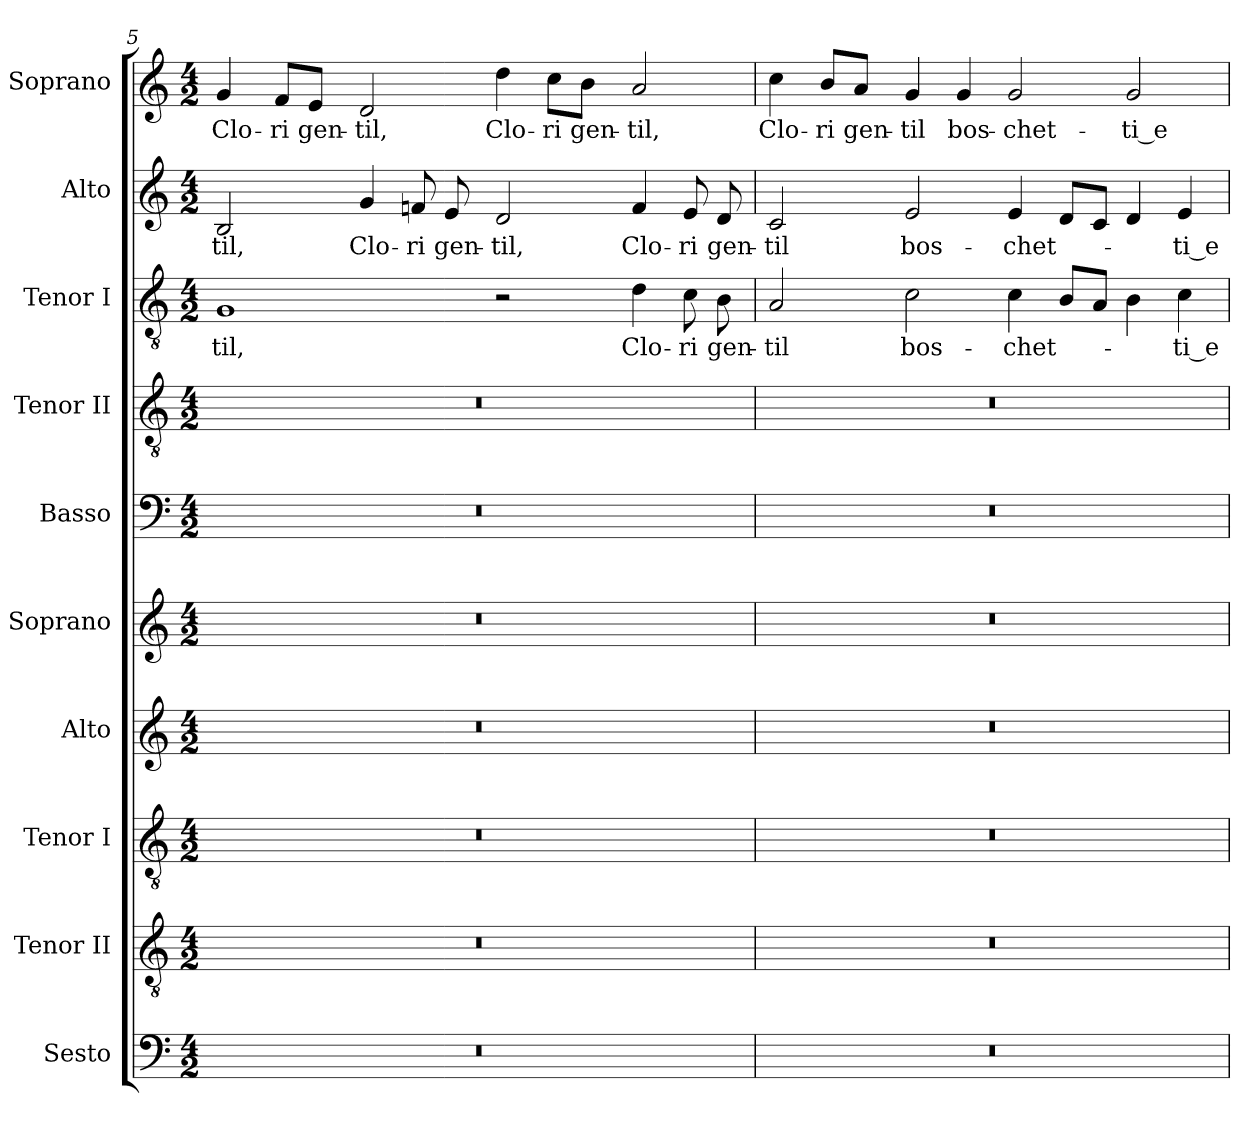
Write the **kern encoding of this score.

**kern	**kern	**kern	**kern	**kern	**kern	**kern	**kern	**text	**kern	**text	**kern	**text
*part10	*part9	*part8	*part7	*part6	*part5	*part4	*part3	*part3	*part2	*part2	*part1	*part1
*staff10	*staff9	*staff8	*staff7	*staff6	*staff5	*staff4	*staff3	*staff3	*staff2	*staff2	*staff1	*staff1
*I"Sesto	*I"Tenor II	*I"Tenor I	*I"Alto	*I"Soprano	*I"Basso	*I"Tenor II	*I"Tenor I	*	*I"Alto	*	*I"Soprano	*
*	*I'T.	*I'T.	*I'A.	*I'Sop.	*	*I'T.	*I'T.	*	*I'A.	*	*I'Sop.	*
*clefF4	*clefGv2	*clefGv2	*clefG2	*clefG2	*clefF4	*clefGv2	*clefGv2	*	*clefG2	*	*clefG2	*
*	*ITrd7c12	*ITrd7c12	*	*	*	*ITrd7c12	*ITrd7c12	*	*	*	*	*
*k[]	*k[]	*k[]	*k[]	*k[]	*k[]	*k[]	*k[]	*	*k[]	*	*k[]	*
*C:	*C:	*C:	*C:	*C:	*C:	*C:	*C:	*	*C:	*	*C:	*
*M4/2	*M4/2	*M4/2	*M4/2	*M4/2	*M4/2	*M4/2	*M4/2	*	*M4/2	*	*M4/2	*
=5	=5	=5	=5	=5	=5	=5	=5	=5	=5	=5	=5	=5
!LO:N:vis=1	!LO:N:vis=1	!LO:N:vis=1	!LO:N:vis=1	!LO:N:vis=1	!LO:N:vis=1	!LO:N:vis=1	!	!	!	!	!	!
!	!	!	!	!	!	!	!	!LO:LY:b:color=#000000	!	!	!	!
!	!	!	!	!	!	!	!	!	!	!LO:LY:b:color=#000000	!	!
!	!	!	!	!	!	!	!	!	!	!	!	!LO:LY:b:color=#000000
0r	0r	0r	0r	0r	0r	0r	1GGi	-til,	2Bi/	-til,	4gi/	Clo-
!	!	!	!	!	!	!	!	!	!	!	!	!LO:LY:b:color=#000000
.	.	.	.	.	.	.	.	.	.	.	8fi/L	-ri
!	!	!	!	!	!	!	!	!	!	!	!	!LO:LY:b:color=#000000
.	.	.	.	.	.	.	.	.	.	.	8ei/J	gen-
!	!	!	!	!	!	!	!	!	!	!LO:LY:b:color=#000000	!	!
!	!	!	!	!	!	!	!	!	!	!	!	!LO:LY:b:color=#000000
.	.	.	.	.	.	.	.	.	4gi/	Clo-	2di/	-til,
!	!	!	!	!	!	!	!	!	!	!LO:LY:b:color=#000000	!	!
.	.	.	.	.	.	.	.	.	8fni/	-ri	.	.
!	!	!	!	!	!	!	!	!	!	!LO:LY:b:color=#000000	!	!
.	.	.	.	.	.	.	.	.	8ei/	gen-	.	.
!	!	!	!	!	!	!	!	!	!	!LO:LY:b:color=#000000	!	!
!	!	!	!	!	!	!	!	!	!	!	!	!LO:LY:b:color=#000000
.	.	.	.	.	.	.	2r	.	2di/	-til,	4ddi\	Clo-
!	!	!	!	!	!	!	!	!	!	!	!	!LO:LY:b:color=#000000
.	.	.	.	.	.	.	.	.	.	.	8cci\L	-ri
!	!	!	!	!	!	!	!	!	!	!	!	!LO:LY:b:color=#000000
.	.	.	.	.	.	.	.	.	.	.	8bi\J	gen-
!	!	!	!	!	!	!	!	!LO:LY:b:color=#000000	!	!	!	!
!	!	!	!	!	!	!	!	!	!	!LO:LY:b:color=#000000	!	!
!	!	!	!	!	!	!	!	!	!	!	!	!LO:LY:b:color=#000000
.	.	.	.	.	.	.	4Di\	Clo-	4fi/	Clo-	2ai/	-til,
!	!	!	!	!	!	!	!	!LO:LY:b:color=#000000	!	!	!	!
!	!	!	!	!	!	!	!	!	!	!LO:LY:b:color=#000000	!	!
.	.	.	.	.	.	.	8Ci\	-ri	8ei/	-ri	.	.
!	!	!	!	!	!	!	!	!LO:LY:b:color=#000000	!	!	!	!
!	!	!	!	!	!	!	!	!	!	!LO:LY:b:color=#000000	!	!
.	.	.	.	.	.	.	8BBi\	gen-	8di/	gen-	.	.
=6	=6	=6	=6	=6	=6	=6	=6	=6	=6	=6	=6	=6
!LO:N:vis=1	!LO:N:vis=1	!LO:N:vis=1	!LO:N:vis=1	!LO:N:vis=1	!LO:N:vis=1	!LO:N:vis=1	!	!	!	!	!	!
!	!	!	!	!	!	!	!	!LO:LY:b:color=#000000	!	!	!	!
!	!	!	!	!	!	!	!	!	!	!LO:LY:b:color=#000000	!	!
!	!	!	!	!	!	!	!	!	!	!	!	!LO:LY:b:color=#000000
0r	0r	0r	0r	0r	0r	0r	2AAi/	-til	2ci/	-til	4cci\	Clo-
!	!	!	!	!	!	!	!	!	!	!	!	!LO:LY:b:color=#000000
.	.	.	.	.	.	.	.	.	.	.	8bi/L	-ri
!	!	!	!	!	!	!	!	!	!	!	!	!LO:LY:b:color=#000000
.	.	.	.	.	.	.	.	.	.	.	8ai/J	gen-
!	!	!	!	!	!	!	!	!LO:LY:b:color=#000000	!	!	!	!
!	!	!	!	!	!	!	!	!	!	!LO:LY:b:color=#000000	!	!
!	!	!	!	!	!	!	!	!	!	!	!	!LO:LY:b:color=#000000
.	.	.	.	.	.	.	2Ci\	bos-	2ei/	bos-	4gi/	-til
!	!	!	!	!	!	!	!	!	!	!	!	!LO:LY:b:color=#000000
.	.	.	.	.	.	.	.	.	.	.	4gi/	bos-
!	!	!	!	!	!	!	!	!LO:LY:b:color=#000000	!	!	!	!
!	!	!	!	!	!	!	!	!	!	!LO:LY:b:color=#000000	!	!
!	!	!	!	!	!	!	!	!	!	!	!	!LO:LY:b:color=#000000
.	.	.	.	.	.	.	4Ci\	-chet-	4ei/	-chet-	2gi/	-chet-
.	.	.	.	.	.	.	8BBi/L	.	8di/L	.	.	.
.	.	.	.	.	.	.	8AAi/J	.	8ci/J	.	.	.
!	!	!	!	!	!	!	!	!	!	!	!	!LO:LY:b:color=#000000
.	.	.	.	.	.	.	4BBi\	.	4di/	.	2gi/	-ti_e
!	!	!	!	!	!	!	!	!LO:LY:b:color=#000000	!	!	!	!
!	!	!	!	!	!	!	!	!	!	!LO:LY:b:color=#000000	!	!
.	.	.	.	.	.	.	4Ci\	-ti_e	4ei/	-ti_e	.	.
=	=	=	=	=	=	=	=	=	=	=	=	=
*-	*-	*-	*-	*-	*-	*-	*-	*-	*-	*-	*-	*-
